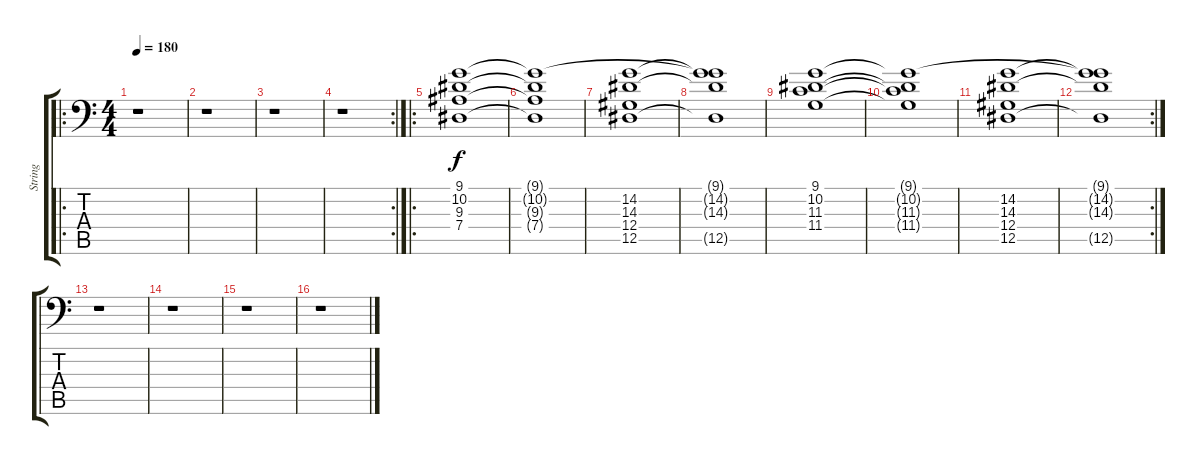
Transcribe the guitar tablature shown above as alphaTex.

\track ("String" "String") {instrument stringensemble1}
\staff {score tabs}
\tuning (Bb3 F3 Db3 Ab2 Eb2 Bb1) {hide}
\ro
\ts (4 4)
\tempo 180
\clef f4
\ks c
r.1{dy f} |
r.1 |
r.1 |
\rc 2
r.1 |
\ro
(9.1 10.2 9.3 7.4).1 |
(9.1{t} 10.2{t} 9.3{t} 7.4{t}).1 |
(14.2 14.3 12.4 12.5).1 |
(9.1{t} 14.2{t} 14.3{t} 12.5{t}).1 |
(9.1 10.2 11.3 11.4).1 |
(9.1{t} 10.2{t} 11.3{t} 11.4{t}).1 |
(14.2 14.3 12.4 12.5).1 |
\rc 2
(9.1{t} 14.2{t} 14.3{t} 12.5{t}).1 |
r.1 |
r.1 |
r.1 |
r.1
